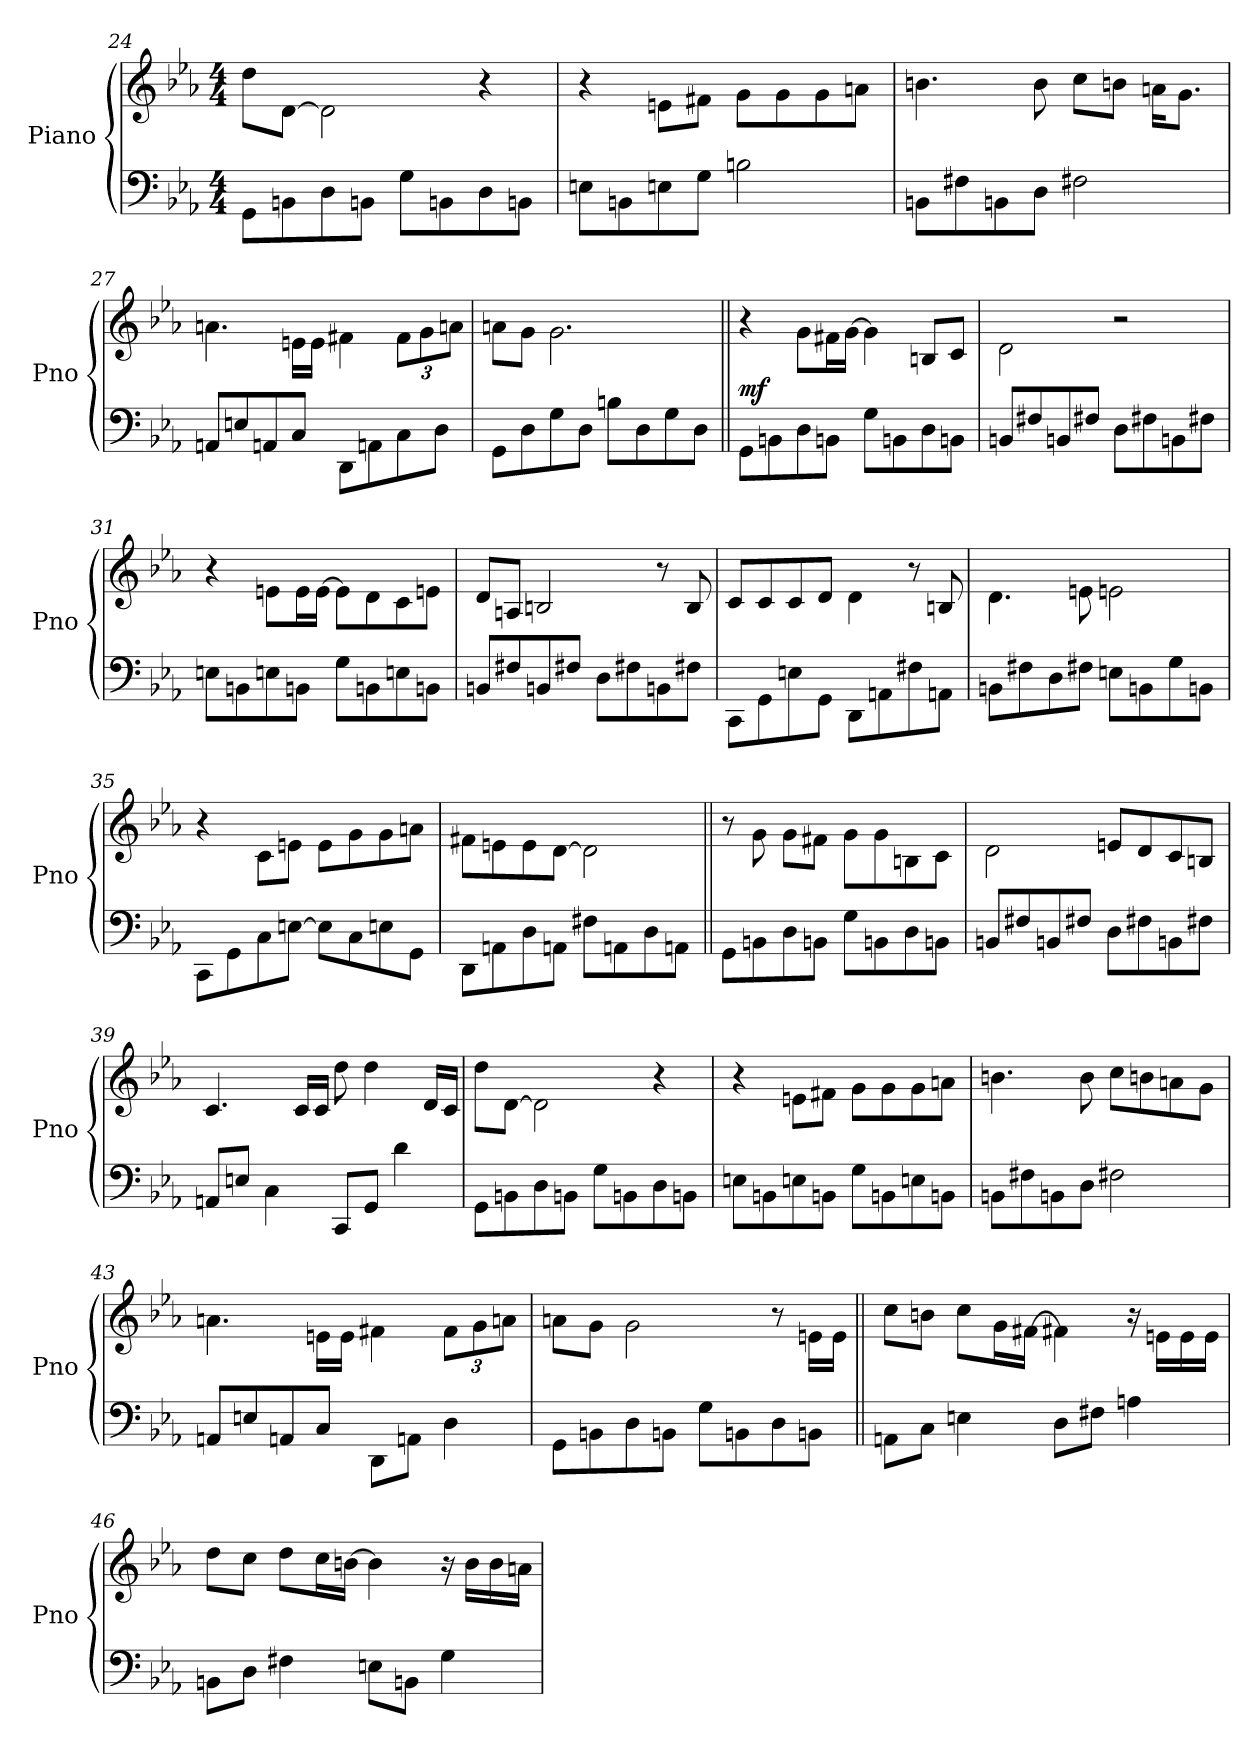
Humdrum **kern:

**kern	**dynam	**kern
*part2	*part2	*part1
*staff2	*staff2	*staff1
*I"Piano	*	*I"Piano
*I'Pno	*	*I'Pno
!!LO:LB:g=z
*clefF4	*	*clefG2
*k[b-e-a-]	*	*k[b-e-a-]
*M4/4	*	*M4/4
=24	=24	=24
8GG\L	.	8dd\L
8BBn\	.	[8d\J
8D\	.	2d\]
8BBn\J	.	.
8G\L	.	.
8BBn\	.	.
8D\	.	4r
8BBn\J	.	.
=25	=25	=25
8En\L	.	4r
8BBn\	.	.
8En\	.	8en\L
8G\J	.	8f#X\J
2Bn\	.	8g\L
.	.	8g\
.	.	8g\
.	.	8an\J
=26	=26	=26
8BBn\L	.	4.bn\
8F#X\	.	.
8BBn\	.	.
8D\J	.	8b\
2F#X\	.	8cc\L
.	.	8bn\J
.	.	16an\KL
.	.	8.g\J
=27	=27	=27
8AAn/L	.	4.an\
8En/	.	.
8AAn/	.	.
8C/J	.	16en\LL
.	.	16e\JJ
8DD\L	.	4f#X\
8AAn\	.	.
8C\	.	12f#\L
.	.	12g\
8D\J	.	.
.	.	12an\J
!!LO:LB:g=z
=28	=28	=28
8GG\L	.	8an\L
8D\	.	8g\J
8G\	.	2.g\
8D\J	.	.
8Bn\L	.	.
8D\	.	.
8G\	.	.
8D\J	.	.
=29||	=29||	=29||
!	!LO:DY:a	!
8GG\L	mf	4r
8BBn\	.	.
8D\	.	8g\L
8BBn\J	.	16f#X\L
.	.	[16g\JJ
8G\L	.	4g\]
8BBn\	.	.
8D\	.	8Bn/L
8BBn\J	.	8c/J
=30	=30	=30
8BBn/L	.	2d\
8F#X/	.	.
8BBn/	.	.
8F#X/J	.	.
8D\L	.	2r
8F#X\	.	.
8BBn\	.	.
8F#X\J	.	.
=31	=31	=31
8En\L	.	4r
8BBn\	.	.
8En\	.	8en\L
8BBn\J	.	16e\L
.	.	[16e\JJ
8G\L	.	8e\L]
8BBn\	.	8d\
8En\	.	8c\
8BBn\J	.	8en\J
!!LO:LB:g=z
=32	=32	=32
8BBn/L	.	8d/L
8F#X/	.	8An/J
8BBn/	.	2Bn/
8F#X/J	.	.
8D\L	.	.
8F#X\	.	.
8BBn\	.	8r
8F#X\J	.	8B/
=33	=33	=33
8CC\L	.	8c/L
8GG\	.	8c/
8En\	.	8c/
8GG\J	.	8d/J
8DD\L	.	4d\
8AAn\	.	.
8F#X\	.	8r
8AAn\J	.	8Bn/
=34	=34	=34
8BBn\L	.	4.d\
8F#X\	.	.
8D\	.	.
8F#X\J	.	8en\
8En\L	.	2en\
8BBn\	.	.
8G\	.	.
8BBn\J	.	.
=35	=35	=35
8CC\L	.	4r
8GG\	.	.
8C\	.	8c\L
[8En\J	.	8en\J
8E\L]	.	8e\L
8C\	.	8g\
8En\	.	8g\
8GG\J	.	8an\J
!!LO:LB:g=z
=36	=36	=36
8DD\L	.	8f#X\L
8AAn\	.	8en\
8D\	.	8e\
8AAn\J	.	[8d\J
8F#X\L	.	2d\]
8AAn\	.	.
8D\	.	.
8AAn\J	.	.
=37||	=37||	=37||
8GG\L	.	8r
8BBn\	.	8g\
8D\	.	8g\L
8BBn\J	.	8f#X\J
8G\L	.	8g\L
8BBn\	.	8g\
8D\	.	8Bn\
8BBn\J	.	8c\J
=38	=38	=38
8BBn/L	.	2d\
8F#X/	.	.
8BBn/	.	.
8F#X/J	.	.
8D\L	.	8en/L
8F#X\	.	8d/
8BBn\	.	8c/
8F#X\J	.	8Bn/J
!!LO:PB:g=z
=39	=39	=39
8AAn/L	.	4.c/
8En/J	.	.
4C\	.	.
.	.	16c/LL
.	.	16c/JJ
8CC/L	.	8dd\
8GG/J	.	4dd\
4d\	.	.
.	.	16d/LL
.	.	16c/JJ
=40	=40	=40
8GG\L	.	8dd\L
8BBn\	.	[8d\J
8D\	.	2d\]
8BBn\J	.	.
8G\L	.	.
8BBn\	.	.
8D\	.	4r
8BBn\J	.	.
=41	=41	=41
8En\L	.	4r
8BBn\	.	.
8En\	.	8en\L
8BBn\J	.	8f#X\J
8G\L	.	8g\L
8BBn\	.	8g\
8En\	.	8g\
8BBn\J	.	8an\J
!!LO:LB:g=z
=42	=42	=42
8BBn\L	.	4.bn\
8F#X\	.	.
8BBn\	.	.
8D\J	.	8b\
2F#X\	.	8cc\L
.	.	8bn\
.	.	8an\
.	.	8g\J
=43	=43	=43
8AAn/L	.	4.an\
8En/	.	.
8AAn/	.	.
8C/J	.	16en\LL
.	.	16e\JJ
8DD\L	.	4f#X\
8AAn\J	.	.
4D\	.	12f#\L
.	.	12g\
.	.	12an\J
=44	=44	=44
8GG\L	.	8an\L
8BBn\	.	8g\J
8D\	.	2g\
8BBn\J	.	.
8G\L	.	.
8BBn\	.	.
8D\	.	8r
8BBn\J	.	16en\LL
.	.	16e\JJ
!!LO:LB:g=z
=45||	=45||	=45||
8AAn\L	.	8cc\L
8C\J	.	8bn\J
4En\	.	8cc\L
.	.	16g\L
.	.	[16f#X\JJ
8D\L	.	4f#X\]
8F#X\J	.	.
4An\	.	16r
.	.	16en\LL
.	.	16e\
.	.	16e\JJ
=46	=46	=46
8BBn\L	.	8dd\L
8D\J	.	8cc\J
4F#X\	.	8dd\L
.	.	16cc\L
.	.	[16bn\JJ
8En\L	.	4bn\]
8BBn\J	.	.
4G\	.	16r
.	.	16b\LL
.	.	16b\
.	.	16an\JJ
=	=	=
*-	*-	*-
